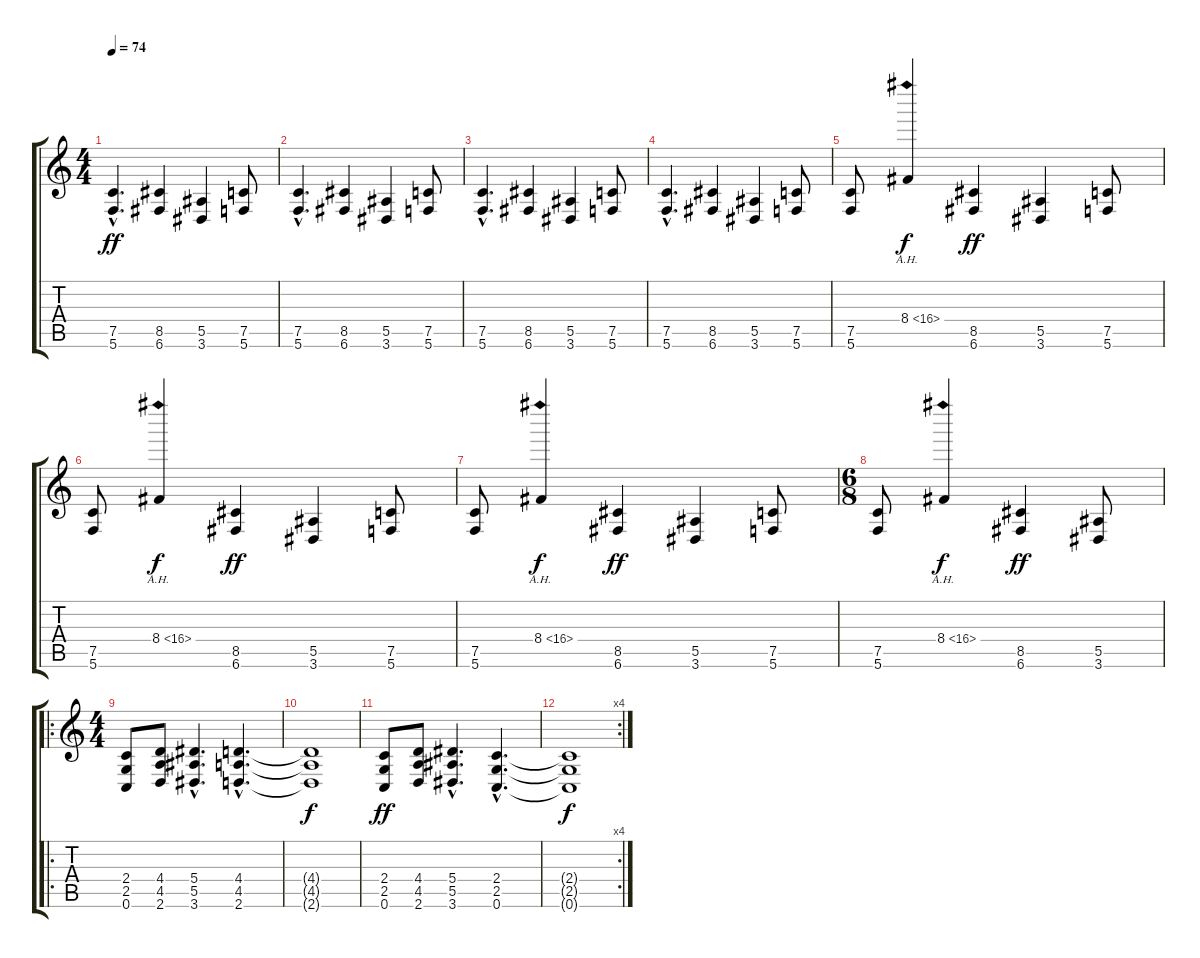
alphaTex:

\track "" {instrument overdrivenguitar}
\staff {score tabs}
\tuning (C4 G3 Eb3 Bb2 F2 C2) {hide}
\ts (4 4)
\tempo 74
\clef g2
\ks c
(7.5{hac} 5.6{hac}).4{d dy ff} (8.5 6.6).4 (5.5 3.6).4 (7.5 5.6).8 |
(7.5{hac} 5.6{hac}).4{d} (8.5 6.6).4 (5.5 3.6).4 (7.5 5.6).8 |
(7.5{hac} 5.6{hac}).4{d} (8.5 6.6).4 (5.5 3.6).4 (7.5 5.6).8 |
(7.5{hac} 5.6{hac}).4{d} (8.5 6.6).4 (5.5 3.6).4 (7.5 5.6).8 |
(7.5 5.6).8 8.4{ah 8}.4{dy f} (8.5 6.6).4{dy ff} (5.5 3.6).4 (7.5 5.6).8 |
(7.5 5.6).8 8.4{ah 8}.4{dy f} (8.5 6.6).4{dy ff} (5.5 3.6).4 (7.5 5.6).8 |
(7.5 5.6).8 8.4{ah 8}.4{dy f} (8.5 6.6).4{dy ff} (5.5 3.6).4 (7.5 5.6).8 |
\ts (6 8)
(7.5 5.6).8 8.4{ah 8}.4{dy f} (8.5 6.6).4{dy ff} (5.5 3.6).8 |
\ro
\ts (4 4)
(2.4 2.5 0.6).8 (4.4 4.5 2.6).8 (5.4{hac} 5.5{hac} 3.6{hac}).4{d} (4.4{hac} 4.5{hac} 2.6{hac}).4{d} |
(4.4{t} 4.5{t} 2.6{t}).1{dy f} |
(2.4 2.5 0.6).8{dy ff} (4.4 4.5 2.6).8 (5.4{hac} 5.5{hac} 3.6{hac}).4{d} (2.4{hac} 2.5{hac} 0.6{hac}).4{d} |
\rc 4
(2.4{t} 2.5{t} 0.6{t}).1{dy f}
